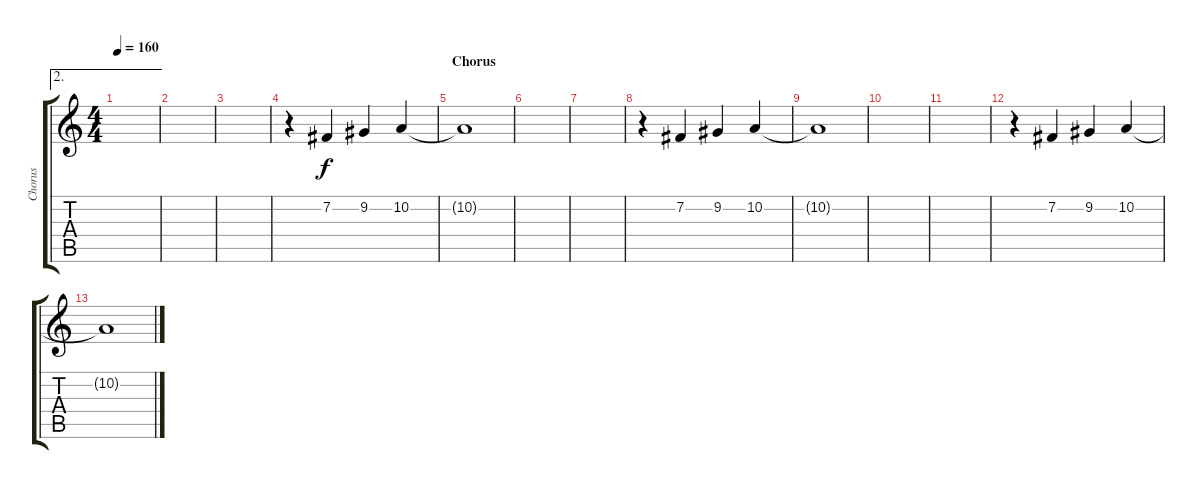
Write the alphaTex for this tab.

\track ("Chorus" "Chorus") {instrument clarinet}
\staff {score tabs}
\tuning (E4 B3 G3 D3 A2 E2) {hide}
\ae 2
\ts (4 4)
\tempo 160
\clef g2
\ks c
|
|
|
r.4{instrument clarinet} 7.2.4{dy f} 9.2.4 10.2.4 |
\section ("" "Chorus")
10.2{t}.1 |
|
|
r.4 7.2.4 9.2.4 10.2.4 |
10.2{t}.1 |
|
|
r.4{instrument clarinet} 7.2.4 9.2.4 10.2.4 |
10.2{t}.1
